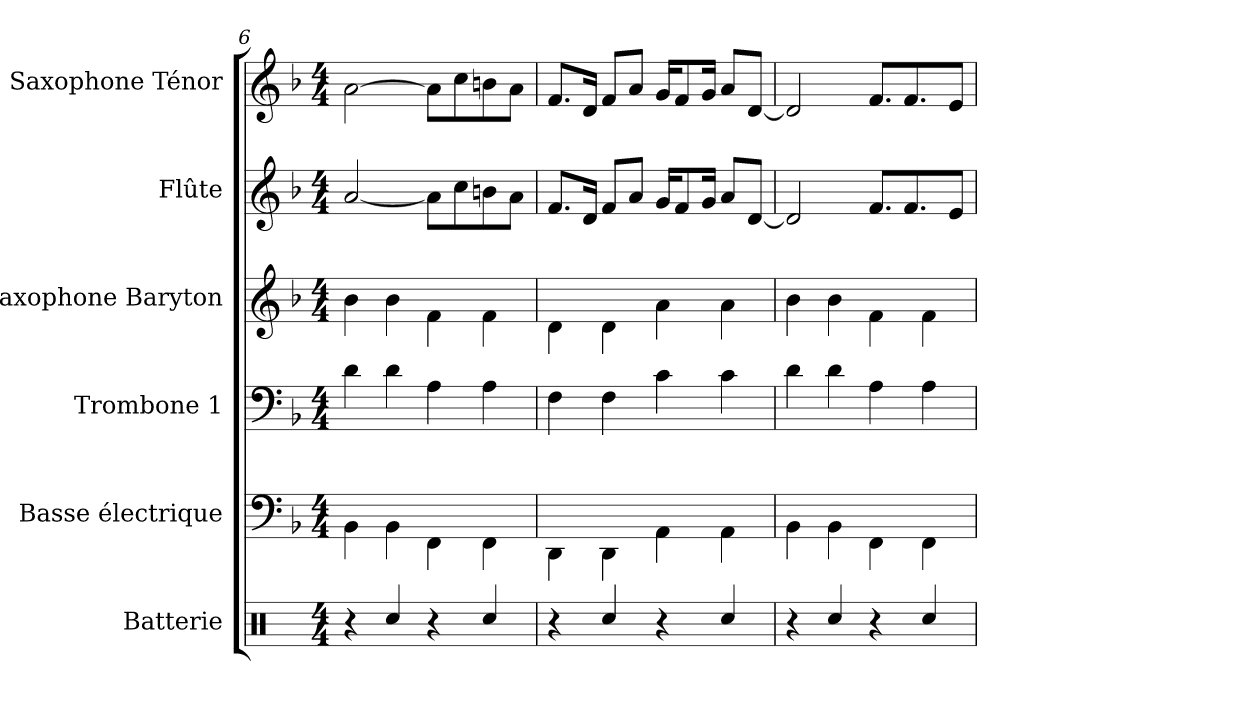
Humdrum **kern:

**kern	**kern	**kern	**kern	**kern	**kern
*part6	*part5	*part4	*part3	*part2	*part1
*staff6	*staff5	*staff4	*staff3	*staff2	*staff1
*I"Batterie	*I"Basse électrique	*I"Trombone 1	*I"Saxophone Baryton	*I"Flûte	*I"Saxophone Ténor
*I'Bat.	*I'B. él.	*I'Tbn. 1	*I'Sax. Bar.	*I'Fl.	*I'Sax. T.
*clefX	*	*clefF4	*clefG2	*clefG2	*clefG2
*	*ITrd7c12	*	*ITrd12c21	*	*ITrd8c14
*k[]	*k[b-]	*k[b-]	*k[b-]	*k[b-]	*k[b-]
*M4/4	*M4/4	*M4/4	*M4/4	*M4/4	*M4/4
=6	=6	=6	=6	=6	=6
4r	4BBB-\	4d\	4B-\	[2a/	[2A\
4Rcc/	4BBB-\	4d\	4B-\	.	.
4r	4FFF\	4A\	4F\	8a\L]	8A\L]
.	.	.	.	8cc\	8c\
4Rcc/	4FFF\	4A\	4F\	8bn\	8Bn\
.	.	.	.	8a\J	8A\J
=7	=7	=7	=7	=7	=7
4r	4DDD\	4F\	4D\	8.f/L	8.F/L
.	.	.	.	16d/Jk	16D/Jk
4Rcc/	4DDD\	4F\	4D\	8f/L	8F/L
.	.	.	.	8a/J	8A/J
4r	4AAA\	4c\	4A\	16g/KL	16G/KL
.	.	.	.	8f/	8F/
.	.	.	.	16g/Jk	16G/Jk
4Rcc/	4AAA\	4c\	4A\	8a/L	8A/L
.	.	.	.	[8d/J	[8D/J
=8	=8	=8	=8	=8	=8
4r	4BBB-\	4d\	4B-\	2d/]	2D/]
4Rcc/	4BBB-\	4d\	4B-\	.	.
4r	4FFF\	4A\	4F\	8.f/L	8.F/L
.	.	.	.	8.f/	8.F/
4Rcc/	4FFF\	4A\	4F\	.	.
.	.	.	.	8e/J	8E/J
=	=	=	=	=	=
*-	*-	*-	*-	*-	*-
